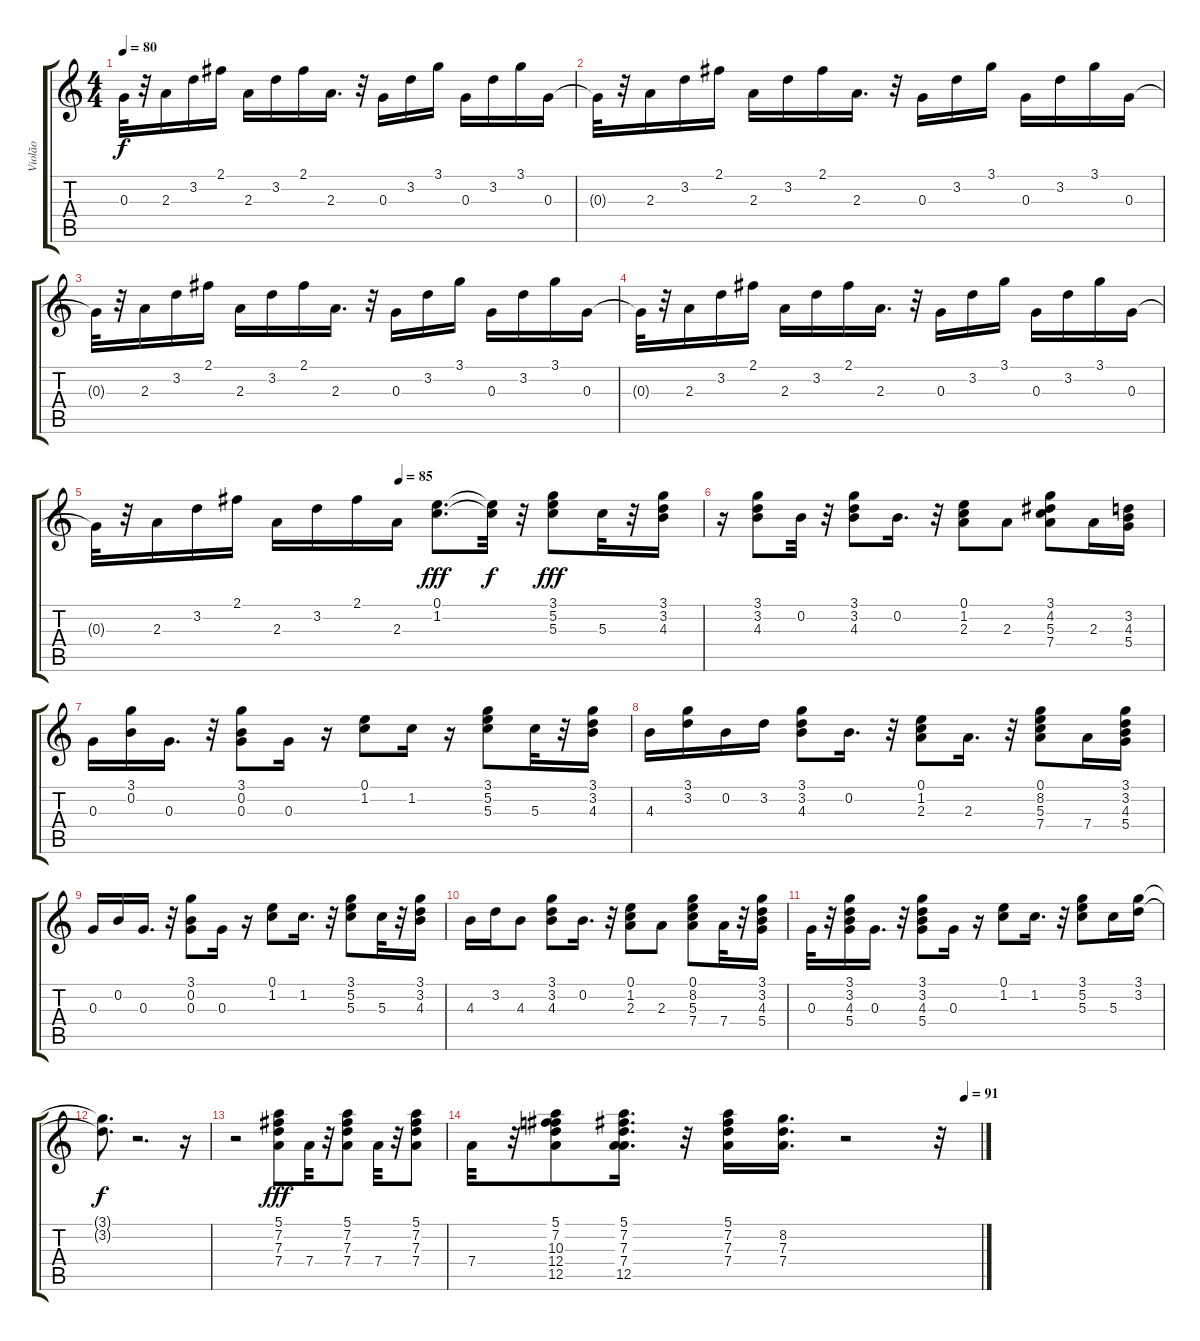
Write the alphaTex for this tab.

\track ("Violão" "Violão") {instrument acousticguitarsteel}
\staff {score tabs}
\tuning (E4 B3 G3 D3 A2 E2) {hide}
\ts (4 4)
\tempo 80
\clef g2
\ks c
0.3{t}.32{dy f} r.32 2.3.16 3.2.16 2.1.16 2.3.16 3.2.16 2.1.16 2.3.16{d} r.32 0.3.16 3.2.16 3.1.16 0.3.16 3.2.16 3.1.16 0.3.16 |
0.3{t}.32 r.32 2.3.16 3.2.16 2.1.16 2.3.16 3.2.16 2.1.16 2.3.16{d} r.32 0.3.16 3.2.16 3.1.16 0.3.16 3.2.16 3.1.16 0.3.16 |
0.3{t}.32 r.32 2.3.16 3.2.16 2.1.16 2.3.16 3.2.16 2.1.16 2.3.16{d} r.32 0.3.16 3.2.16 3.1.16 0.3.16 3.2.16 3.1.16 0.3.16 |
0.3{t}.32 r.32 2.3.16 3.2.16 2.1.16 2.3.16 3.2.16 2.1.16 2.3.16{d} r.32 0.3.16 3.2.16 3.1.16 0.3.16 3.2.16 3.1.16 0.3.16 |
\tempo (85 0.5)
0.3{t}.32 r.32 2.3.16 3.2.16 2.1.16 2.3.16 3.2.16 2.1.16 2.3.16 (0.1 1.2).8{d dy fff} (0.1{t} 1.2{t}).32{dy f} r.32 (3.1 5.2 5.3).8{dy fff} 5.3.32 r.32 (3.1 3.2 4.3).16 |
r.16 (3.1 3.2 4.3).8 0.2.32 r.32 (3.1 3.2 4.3).8 0.2.16{d} r.32 (0.1 1.2 2.3).8 2.3.8 (3.1 4.2 5.3 7.4).8 2.3.16 (3.2 4.3 5.4).16 |
0.3.16 (3.1 0.2).16 0.3.16{d} r.32 (3.1 0.2 0.3).8 0.3.16 r.16 (0.1 1.2).8 1.2.16 r.16 (3.1 5.2 5.3).8 5.3.32 r.32 (3.1 3.2 4.3).16 |
4.3.16 (3.1 3.2).16 0.2.16 3.2.16 (3.1 3.2 4.3).8 0.2.16{d} r.32 (0.1 1.2 2.3).8 2.3.16{d} r.32 (0.1 8.2 5.3 7.4).8 7.4.16 (3.1 3.2 4.3 5.4).16 |
0.3.16 0.2.16 0.3.16{d} r.32 (3.1 0.2 0.3).8 0.3.16 r.16 (0.1 1.2).8 1.2.16{d} r.32 (3.1 5.2 5.3).8 5.3.32 r.32 (3.1 3.2 4.3).16 |
4.3.16 3.2.16 4.3.8 (3.1 3.2 4.3).8 0.2.16{d} r.32 (0.1 1.2 2.3).8 2.3.8 (0.1 8.2 5.3 7.4).8 7.4.32 r.32 (3.1 3.2 4.3 5.4).16 |
0.3.32 r.32 (3.1 3.2 4.3 5.4).16 0.3.16{d} r.32 (3.1 3.2 4.3 5.4).8 0.3.16 r.16 (0.1 1.2).8 1.2.16{d} r.32 (3.1 5.2 5.3).8 5.3.16 (3.1 3.2).16 |
(3.1{t} 3.2{t}).8{d dy f} r.2{d} r.16 |
r.2 (5.1 7.2 7.3 7.4).8{dy fff} 7.4.32 r.32 (5.1 7.2 7.3 7.4).8 7.4.32 r.32 (5.1 7.2 7.3 7.4).8 |
\tempo (91 0.96875)
7.4.32 r.32 (5.1 7.2 10.3 12.4 12.5).8 (5.1 7.2 7.3 7.4 12.5).16{d} r.32 (5.1 7.2 7.3 7.4).16 (8.2 7.3 7.4).16{d} r.2 r.32
